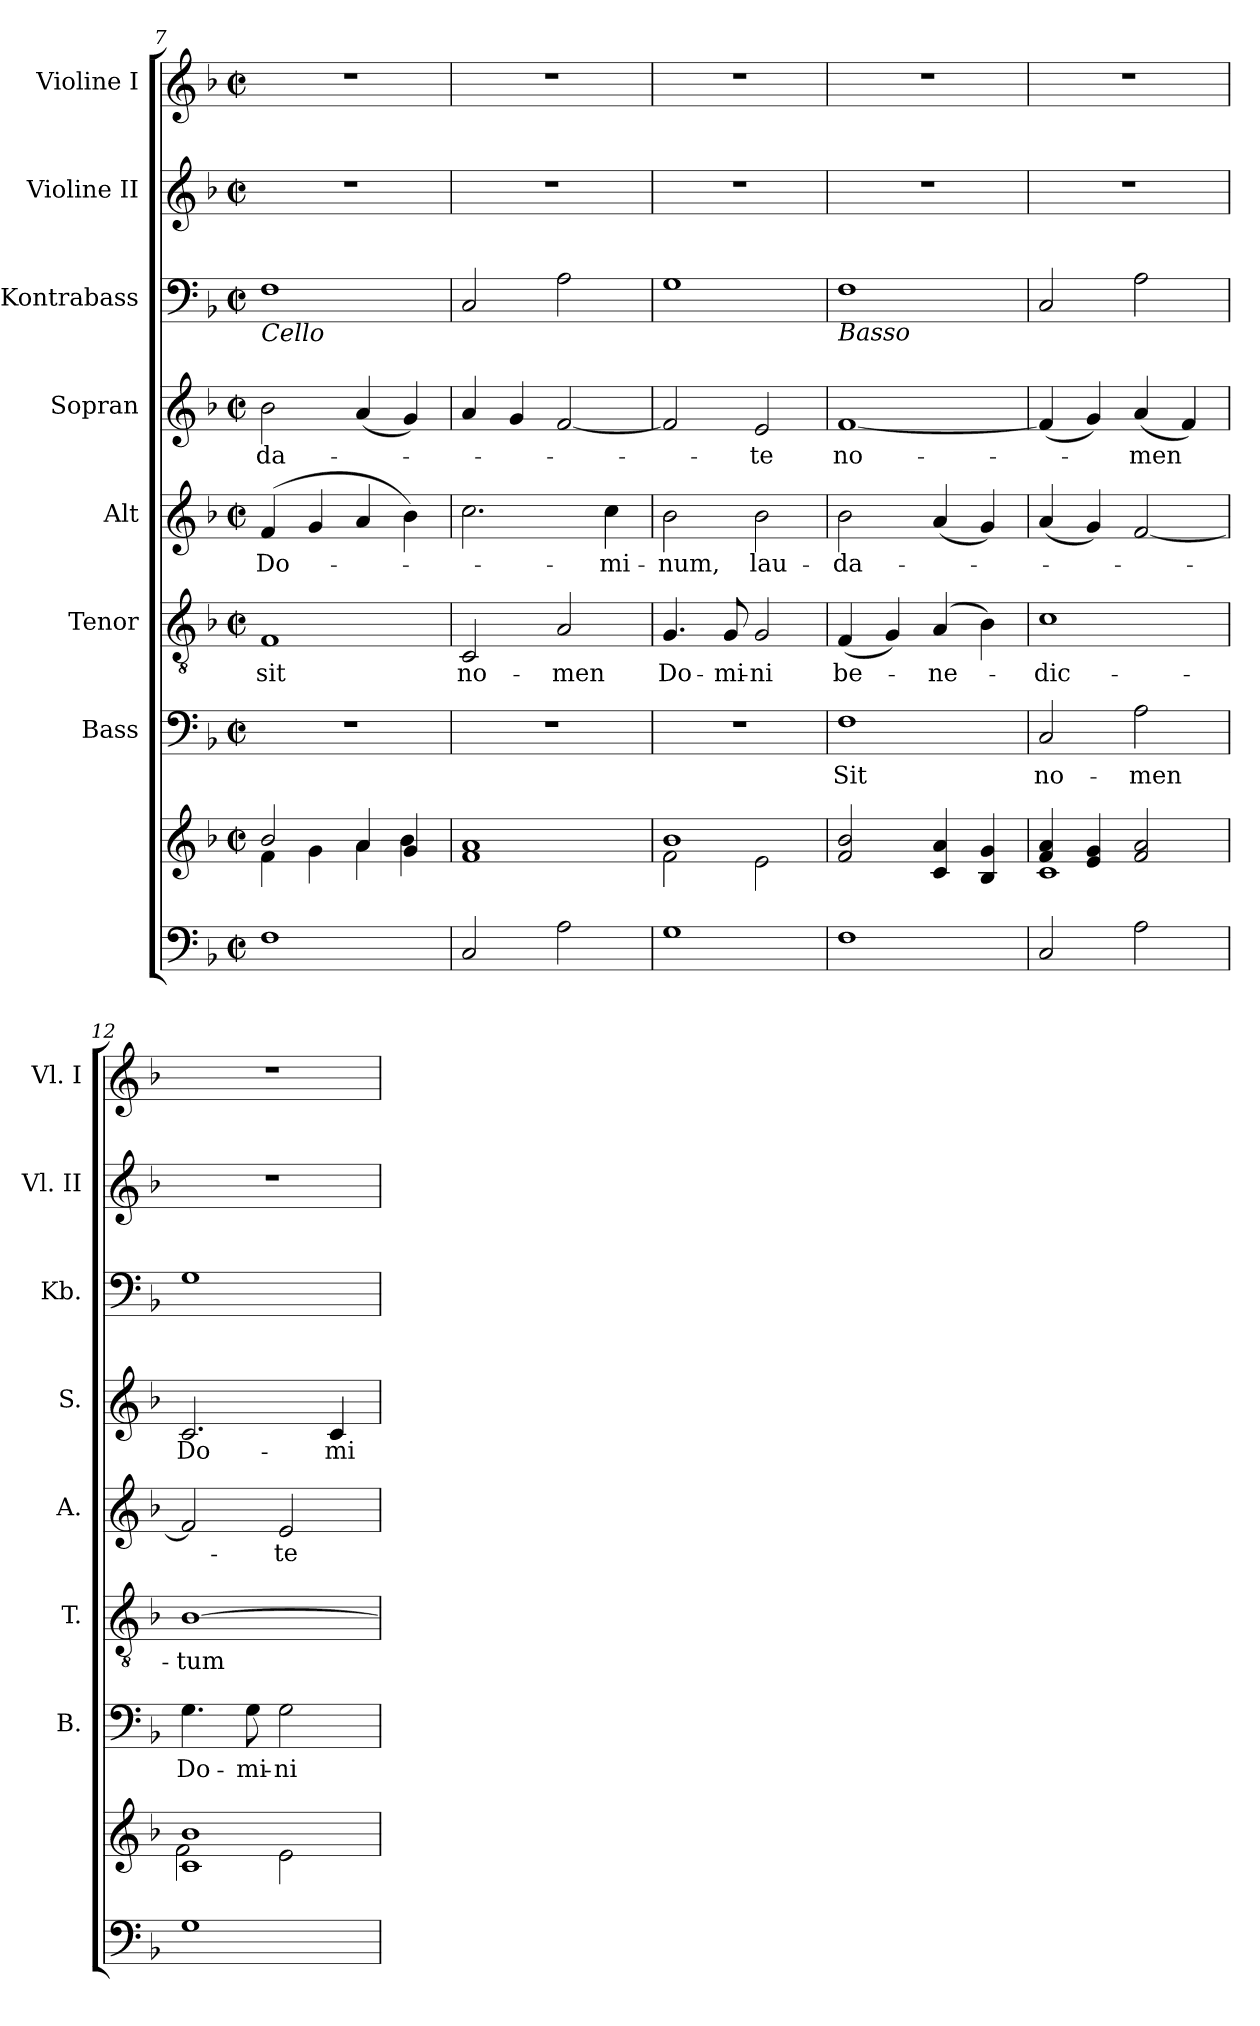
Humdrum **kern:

**kern	**kern	**kern	**text	**kern	**text	**kern	**text	**kern	**text	**kern	**kern	**kern
*part8	*part8	*part7	*part7	*part6	*part6	*part5	*part5	*part4	*part4	*part3	*part2	*part1
*staff9	*staff8	*staff7	*staff7	*staff6	*staff6	*staff5	*staff5	*staff4	*staff4	*staff3	*staff2	*staff1
*	*	*I"Bass	*	*I"Tenor	*	*I"Alt	*	*I"Sopran	*	*I"Kontrabass	*I"Violine II	*I"Violine I
*	*	*I'B.	*	*I'T.	*	*I'A.	*	*I'S.	*	*I'Kb.	*I'Vl. II	*I'Vl. I
*clefF4	*clefG2	*clefF4	*	*clefGv2	*	*clefG2	*	*clefG2	*	*clefF4	*clefG2	*clefG2
*	*	*	*	*	*	*	*	*	*	*ITrd7c12	*	*
*k[b-]	*k[b-]	*k[b-]	*	*k[b-]	*	*k[b-]	*	*k[b-]	*	*k[b-]	*k[b-]	*k[b-]
*F:	*F:	*F:	*	*F:	*	*F:	*	*F:	*	*F:	*F:	*F:
*M2/2	*M2/2	*M2/2	*	*M2/2	*	*M2/2	*	*M2/2	*	*M2/2	*M2/2	*M2/2
*met(c|)	*met(c|)	*met(c|)	*	*met(c|)	*	*met(c|)	*	*met(c|)	*	*met(c|)	*met(c|)	*met(c|)
=7	=7	=7	=7	=7	=7	=7	=7	=7	=7	=7	=7	=7
*	*^	*	*	*	*	*	*	*	*	*	*	*
!	!	!	!	!	!	!	!	!	!	!	!LO:TX:b:i:t=Cello	!	!
!	!	!	!	!	!	!LO:LY:b	!	!LO:LY:b	!	!LO:LY:b	!	!	!
1F	2b-/	4f\	1r	.	1F	sit	(4f/	Do-	2b-\	-da-	1FF	1r	1r
.	.	4g\	.	.	.	.	4g/	.	.	.	.	.	.
.	4a/	4a\	.	.	.	.	4a/	.	(<4a/	.	.	.	.
.	4g/	4b-\	.	.	.	.	4b-\)	.	4g/)	.	.	.	.
=8	=8	=8	=8	=8	=8	=8	=8	=8	=8	=8	=8	=8	=8
!	!	!	!	!	!	!LO:LY:b	!	!	!	!	!	!	!
*	*v	*v	*	*	*	*	*	*	*	*	*	*	*
2C/	1f 1a	1r	.	2C/	no-	2.cc\	.	4a/	.	2CC/	1r	1r
.	.	.	.	.	.	.	.	4g/	.	.	.	.
!	!	!	!	!	!LO:LY:b	!	!	!	!	!	!	!
2A\	.	.	.	2A/	-men	.	.	[2f/	.	2AA\	.	.
!	!	!	!	!	!	!	!LO:LY:b	!	!	!	!	!
.	.	.	.	.	.	4cc\	-mi-	.	.	.	.	.
!!LO:LB:g=z
=9	=9	=9	=9	=9	=9	=9	=9	=9	=9	=9	=9	=9
*	*^	*	*	*	*	*	*	*	*	*	*	*
!	!	!	!	!	!	!LO:LY:b	!	!LO:LY:b	!	!	!	!	!
1G	1b-	2f\	1r	.	4.G/	Do-	2b-\	-num,	2f/]	.	1GG	1r	1r
!	!	!	!	!	!	!LO:LY:b	!	!	!	!	!	!	!
.	.	.	.	.	8G/	-mi-	.	.	.	.	.	.	.
!	!	!	!	!	!	!LO:LY:b	!	!LO:LY:b	!	!LO:LY:b	!	!	!
.	.	2e\	.	.	2G/	-ni	2b-\	lau-	2e/	-te	.	.	.
=10	=10	=10	=10	=10	=10	=10	=10	=10	=10	=10	=10	=10	=10
!	!	!	!	!	!	!	!	!	!	!	!LO:TX:b:i:t=Basso	!	!
!	!	!	!	!LO:LY:b	!	!LO:LY:b	!	!LO:LY:b	!	!LO:LY:b	!	!	!
*	*v	*v	*	*	*	*	*	*	*	*	*	*	*
1F	2f/ 2b-/	1F	Sit	(<4F/	be-	2b-\	-da-	[1f	no-	1FF	1r	1r
.	.	.	.	4G/)	.	.	.	.	.	.	.	.
!	!	!	!	!	!LO:LY:b	!	!	!	!	!	!	!
.	4c/ 4a/	.	.	(4A/	-ne-	(<4a/	.	.	.	.	.	.
.	4B-/ 4g/	.	.	4B-\)	.	4g/)	.	.	.	.	.	.
=11	=11	=11	=11	=11	=11	=11	=11	=11	=11	=11	=11	=11
*	*^	*	*	*	*	*	*	*	*	*	*	*
!	!	!	!	!LO:LY:b	!	!LO:LY:b	!	!	!	!	!	!	!
2C/	4f/ 4a/	1c	2C/	no-	1c	-dic-	(<4a/	.	(<4f/]	.	2CC/	1r	1r
.	4e/ 4g/	.	.	.	.	.	4g/)	.	4g/)	.	.	.	.
!	!	!	!	!LO:LY:b	!	!	!	!	!	!LO:LY:b	!	!	!
2A\	2f/ 2a/	.	2A\	-men	.	.	[2f/	.	(<4a/	-men	2AA\	.	.
.	.	.	.	.	.	.	.	.	4f/)	.	.	.	.
=12	=12	=12	=12	=12	=12	=12	=12	=12	=12	=12	=12	=12	=12
!	!	!	!	!LO:LY:b	!	!LO:LY:b	!	!	!	!LO:LY:b	!	!	!
1G	1c 1b-	2f\	4.G\	Do-	[1B-	-tum	2f/]	.	2.c/	Do-	1GG	1r	1r
!	!	!	!	!LO:LY:b	!	!	!	!	!	!	!	!	!
.	.	.	8G\	-mi-	.	.	.	.	.	.	.	.	.
!	!	!	!	!LO:LY:b	!	!	!	!LO:LY:b	!	!	!	!	!
.	.	2e\	2G\	-ni	.	.	2e/	-te	.	.	.	.	.
!	!	!	!	!	!	!	!	!	!	!LO:LY:b	!	!	!
.	.	.	.	.	.	.	.	.	4c/	-mi-	.	.	.
*	*v	*v	*	*	*	*	*	*	*	*	*	*	*
=	=	=	=	=	=	=	=	=	=	=	=	=
*-	*-	*-	*-	*-	*-	*-	*-	*-	*-	*-	*-	*-
